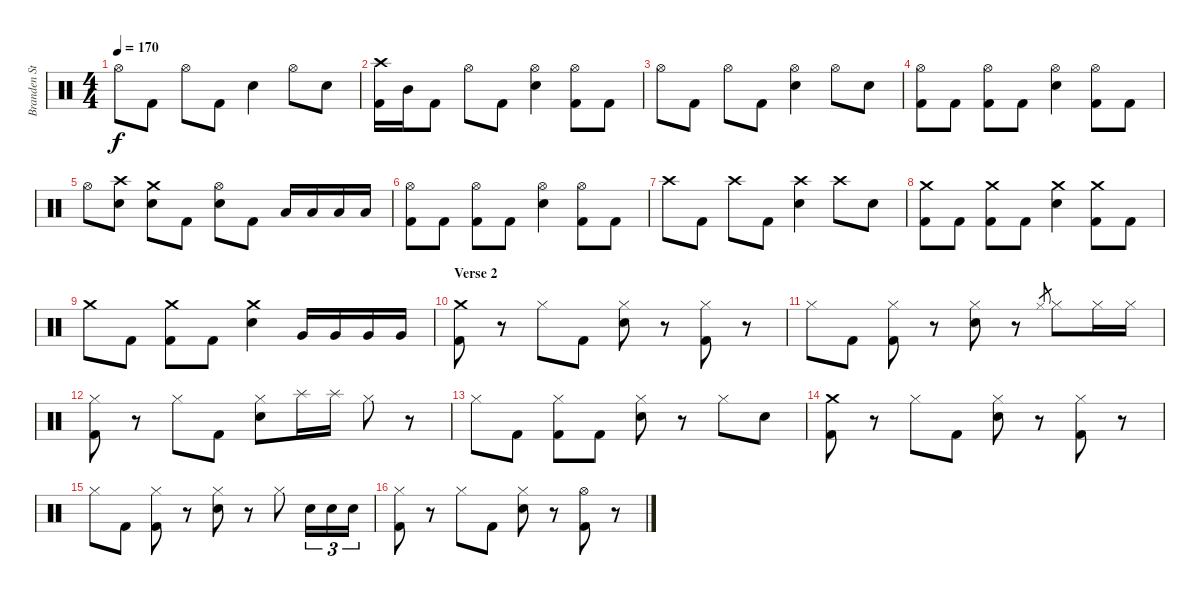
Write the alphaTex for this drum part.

\track ("Branden Steineckert" "Branden St") {instrument percussion}
\staff {score}
\articulation defaults
\ts (4 4)
\tempo 170
\clef neutral
\ks c "Hi-Hat (open)".8{dy f} "Kick (hit) 2".8 "Hi-Hat (open)".8 "Kick (hit) 2".8 "Electric Snare (hit)".4 "Hi-Hat (open)".8 "Electric Snare (hit)".8
|
("Crash high (hit)" "Kick (hit) 2").16 "Mid Tom (hit)".16 "Kick (hit) 2".8 "Hi-Hat (open)".8 "Kick (hit) 2".8 ("Hi-Hat (open)" "Electric Snare (hit)").4 ("Hi-Hat (open)" "Kick (hit) 2").8 "Kick (hit) 2".8 |
"Hi-Hat (open)".8 "Kick (hit) 2".8 "Hi-Hat (open)".8 "Kick (hit) 2".8 ("Hi-Hat (open)" "Electric Snare (hit)").4 "Hi-Hat (open)".8 "Electric Snare (hit)".8 |
("Hi-Hat (open)" "Kick (hit) 2").8 "Kick (hit) 2".8 ("Hi-Hat (open)" "Kick (hit) 2").8 "Kick (hit) 2".8 ("Hi-Hat (open)" "Electric Snare (hit)").4 ("Hi-Hat (open)" "Kick (hit) 2").8 "Kick (hit) 2".8 |
"Hi-Hat (open)".8 ("Crash high (hit)" "Electric Snare (hit)").8 ("Crash medium (hit)" "Electric Snare (hit)").8 "Kick (hit) 2".8 ("Hi-Hat (open)" "Electric Snare (hit)").8 "Kick (hit) 2".8 "Low Floor Tom (hit)".16 "Low Floor Tom (hit)".16 "Low Floor Tom (hit)".16 "Low Floor Tom (hit)".16 |
("Hi-Hat (open)" "Kick (hit) 2").8 "Kick (hit) 2".8 ("Hi-Hat (open)" "Kick (hit) 2").8 "Kick (hit) 2".8 ("Hi-Hat (open)" "Electric Snare (hit)").4 ("Hi-Hat (open)" "Kick (hit) 2").8 "Kick (hit) 2".8 |
"Crash high (hit)".8 "Kick (hit) 2".8 "Crash high (hit)".8 "Kick (hit) 2".8 ("Crash high (hit)" "Electric Snare (hit)").4 "Crash high (hit)".8 "Electric Snare (hit)".8 |
("Crash medium (hit)" "Kick (hit) 2").8 "Kick (hit) 2".8 ("Crash medium (hit)" "Kick (hit) 2").8 "Kick (hit) 2".8 ("Crash medium (hit)" "Electric Snare (hit)").4 ("Crash medium (hit)" "Kick (hit) 2").8 "Kick (hit) 2".8 |
"Crash medium (hit)".8 "Kick (hit) 2".8 ("Crash medium (hit)" "Kick (hit) 2").8 "Kick (hit) 2".8 ("Crash medium (hit)" "Electric Snare (hit)").4 "Very Low Tom (hit)".16 "Very Low Tom (hit)".16 "Very Low Tom (hit)".16 "Very Low Tom (hit)".16 |
\section ("" "Verse 2")
("Crash medium (hit)" "Kick (hit) 2").8 r.8 "Hi-Hat (closed)".8 "Kick (hit) 2".8 ("Hi-Hat (closed)" "Electric Snare (hit)").8 r.8 ("Hi-Hat (closed)" "Kick (hit) 2").8 r.8 |
"Hi-Hat (closed)".8 "Kick (hit) 2".8 ("Hi-Hat (closed)" "Kick (hit) 2").8 r.8 ("Hi-Hat (closed)" "Electric Snare (hit)").8 r.8 "Hi-Hat (closed)".8{gr} "Hi-Hat (closed)".8 "Hi-Hat (closed)".16 "Hi-Hat (closed)".16 |
("Hi-Hat (closed)" "Kick (hit) 2").8 r.8 "Hi-Hat (closed)".8 "Kick (hit) 2".8 ("Hi-Hat (closed)" "Electric Snare (hit)").8 "Splash (hit)".16 "Splash (hit)".16 "Hi-Hat (closed)".8 r.8 |
"Hi-Hat (closed)".8 "Kick (hit) 2".8 ("Hi-Hat (closed)" "Kick (hit) 2").8 "Kick (hit) 2".8 ("Hi-Hat (closed)" "Electric Snare (hit)").8 r.8 "Hi-Hat (closed)".8 "Electric Snare (hit)".8 |
("Crash medium (hit)" "Kick (hit) 2").8 r.8 "Hi-Hat (closed)".8 "Kick (hit) 2".8 ("Hi-Hat (closed)" "Electric Snare (hit)").8 r.8 ("Hi-Hat (closed)" "Kick (hit) 2").8 r.8 |
"Hi-Hat (closed)".8 "Kick (hit) 2".8 ("Hi-Hat (closed)" "Kick (hit) 2").8 r.8 ("Hi-Hat (closed)" "Electric Snare (hit)").8 r.8 "Hi-Hat (closed)".8 "Electric Snare (hit)".16{tu (3 2)} "Electric Snare (hit)".16{tu (3 2)} "Electric Snare (hit)".16{tu (3 2)} |
("Hi-Hat (closed)" "Kick (hit) 2").8 r.8 "Hi-Hat (closed)".8 "Kick (hit) 2".8 ("Hi-Hat (closed)" "Electric Snare (hit)").8 r.8 ("Hi-Hat (open)" "Kick (hit) 2").8 r.8
